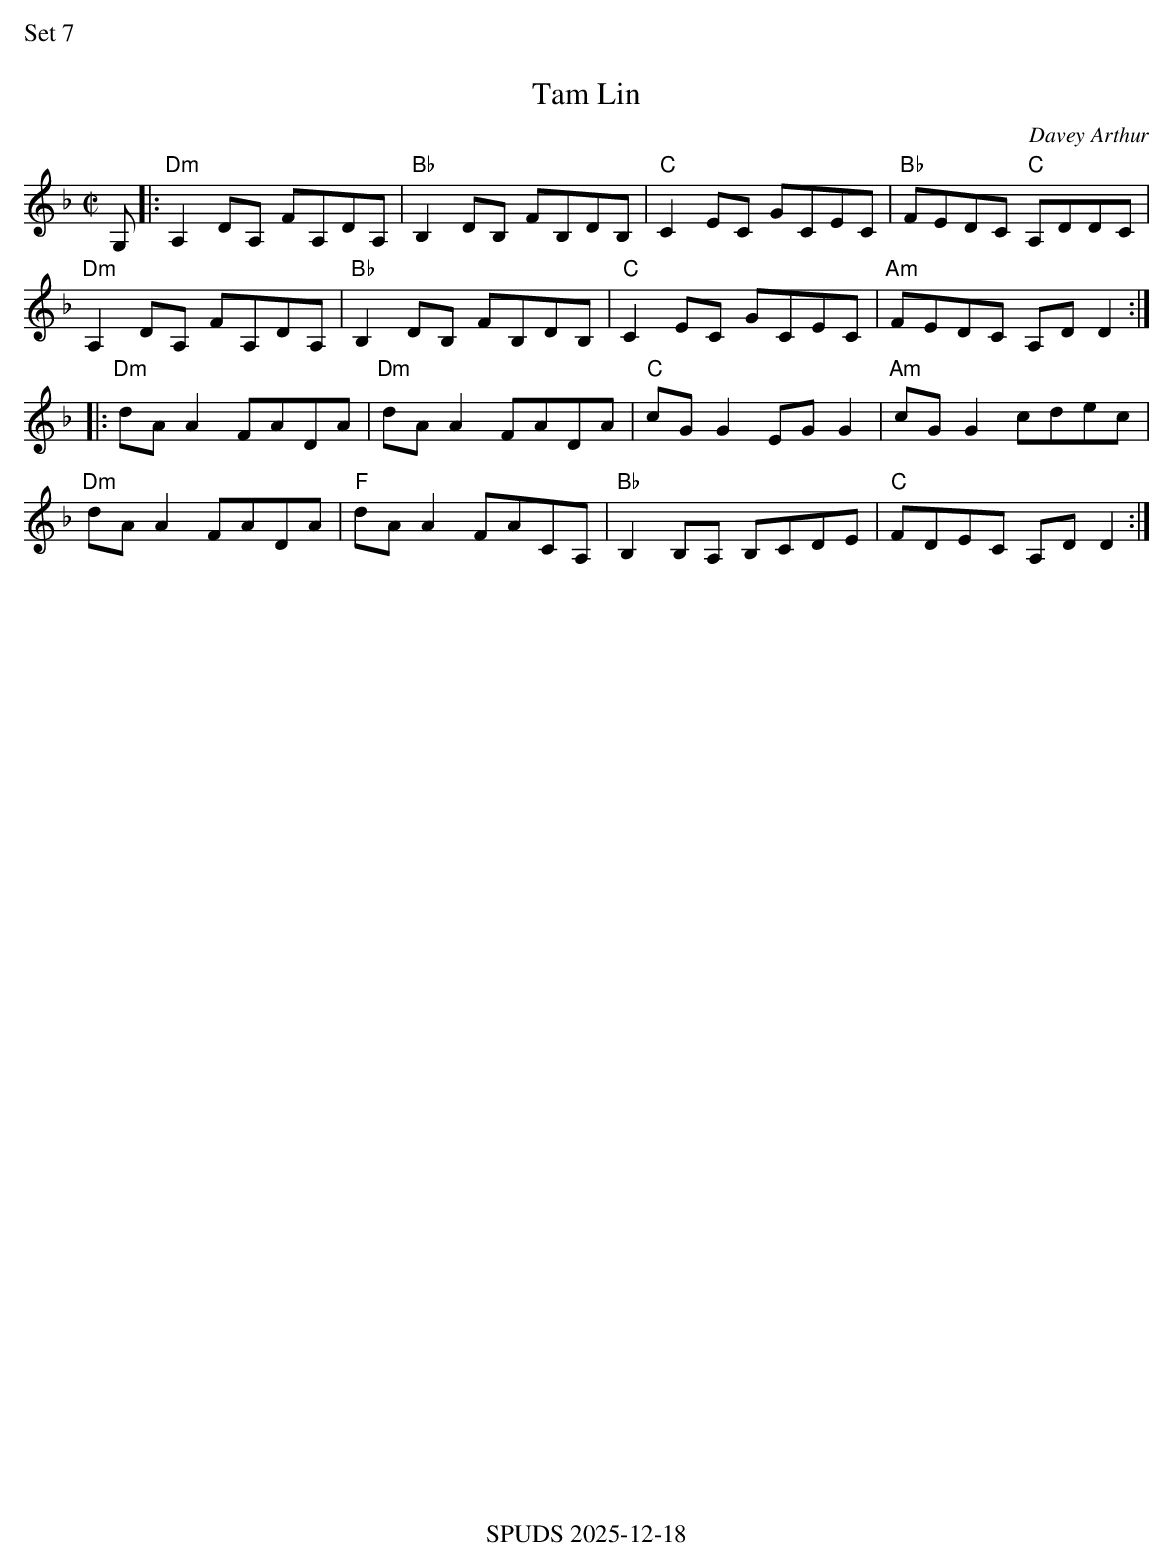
X:1
%%text Set 7
T:Tam Lin
C:Davey Arthur
K:Dm
M:C|
G,|: "Dm"A,2 DA, FA,DA, | "Bb"B,2 DB, FB,DB, | "C"C2 EC GCEC | "Bb"FEDC "C"A,DDC |
 "Dm"A,2 DA, FA,DA, | "Bb"B,2 DB, FB,DB, | "C"C2 EC GCEC | "Am"FEDC A,DD2 :|
|: "Dm"dAA2 FADA | "Dm"dAA2 FADA | "C"cGG2 EGG2 | "Am"cGG2 cdec |
 "Dm"dAA2 FADA | "F"dAA2 FACA, | "Bb"B,2 B,A, B,CDE | "C"FDEC A,DD2 :|
